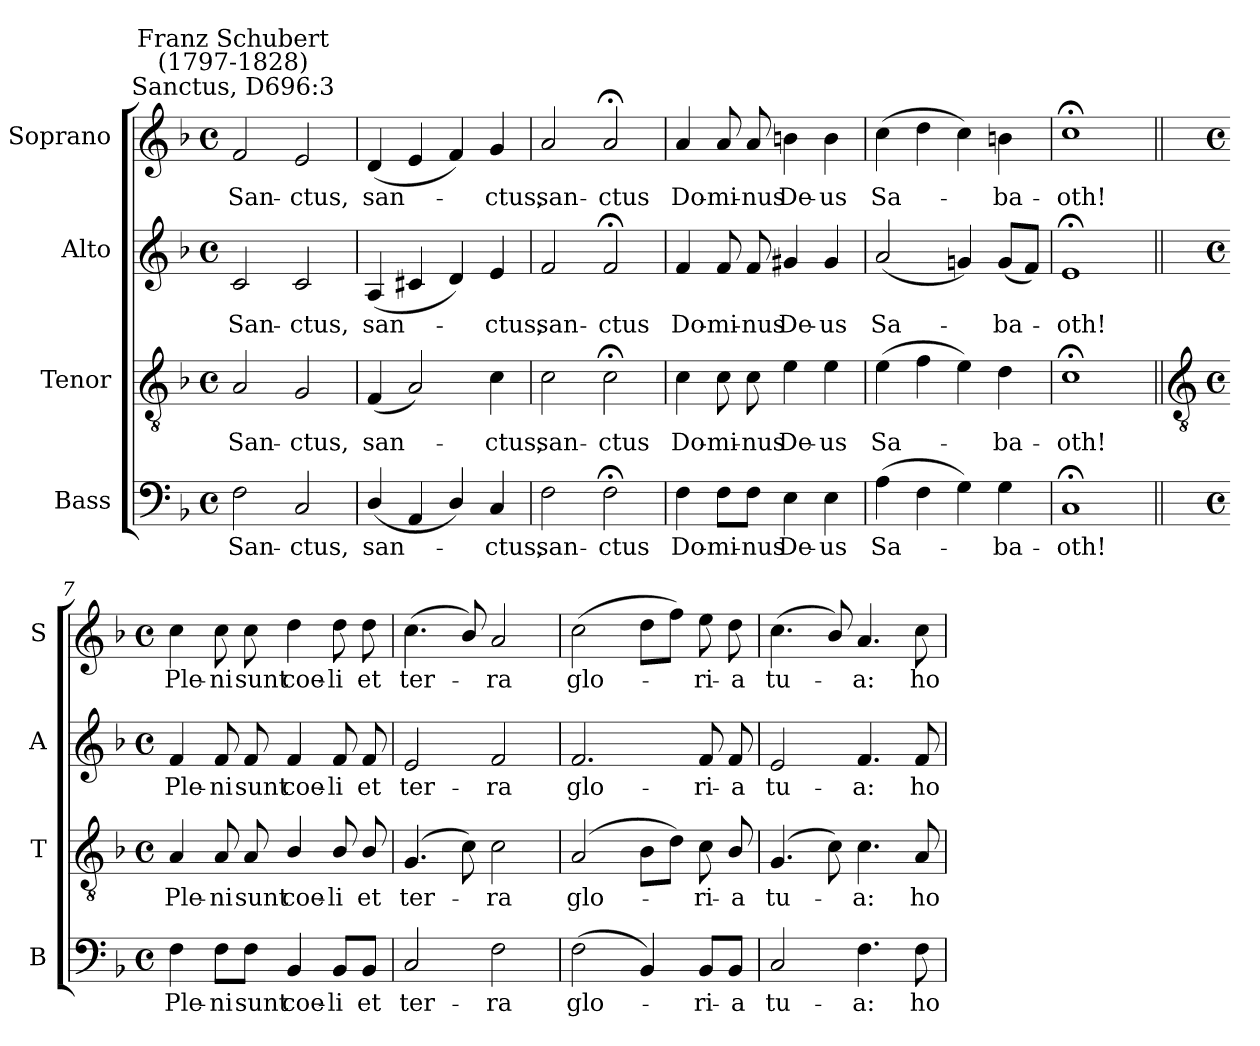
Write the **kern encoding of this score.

**kern	**text	**kern	**text	**kern	**text	**kern	**text
*part4	*part4	*part3	*part3	*part2	*part2	*part1	*part1
*staff4	*staff4	*staff3	*staff3	*staff2	*staff2	*staff1	*staff1
*I"Bass	*	*I"Tenor	*	*I"Alto	*	*I"Soprano	*
*I'B	*	*I'T	*	*I'A	*	*I'S	*
*clefF4	*	*clefGv2	*	*clefG2	*	*clefG2	*
*k[b-]	*	*k[b-]	*	*k[b-]	*	*k[b-]	*
*F:	*	*F:	*	*F:	*	*F:	*
*M4/4	*	*M4/4	*	*M4/4	*	*M4/4	*
*met(c)	*	*met(c)	*	*met(c)	*	*met(c)	*
=1	=1	=1	=1	=1	=1	=1	=1
!	!	!	!	!	!	!LO:TX:a:cj:t=Sanctus, D696&colon;3	!
!	!	!	!	!	!	!LO:TX:a:cj:t=Franz Schubert\n(1797-1828)	!
!	!LO:LY:b	!	!LO:LY:b	!	!LO:LY:b	!	!LO:LY:b
2F	San-	2A	San-	2c	San-	2f	San-
!	!LO:LY:b	!	!LO:LY:b	!	!LO:LY:b	!	!LO:LY:b
2C	-ctus,	2G	-ctus,	2c	-ctus,	2e	-ctus,
=2	=2	=2	=2	=2	=2	=2	=2
!	!LO:LY:b	!	!LO:LY:b	!	!LO:LY:b	!	!LO:LY:b
(<4D/	san-	(<4F	san-	(<4A	san-	(<4d	san-
4AA	.	2A)	.	4c#X	.	4e	.
4D/)	.	.	.	4d)	.	4f)	.
!	!LO:LY:b	!	!LO:LY:b	!	!LO:LY:b	!	!LO:LY:b
4C	ctus,	4c	ctus,	4e	ctus,	4g	ctus,
=3	=3	=3	=3	=3	=3	=3	=3
!	!LO:LY:b	!	!LO:LY:b	!	!LO:LY:b	!	!LO:LY:b
2F	san-	2c	san-	2f	san-	2a	san-
!	!LO:LY:b	!	!LO:LY:b	!	!LO:LY:b	!	!LO:LY:b
2F;<	-ctus	2c;<	-ctus	2f;<	-ctus	2a;<	-ctus
=4	=4	=4	=4	=4	=4	=4	=4
!	!LO:LY:b	!	!LO:LY:b	!	!LO:LY:b	!	!LO:LY:b
4F	Do-	4c	Do-	4f	Do-	4a	Do-
!	!LO:LY:b	!	!LO:LY:b	!	!LO:LY:b	!	!LO:LY:b
8F\L	-mi-	8c	-mi-	8f	-mi-	8a	-mi-
!	!LO:LY:b	!	!LO:LY:b	!	!LO:LY:b	!	!LO:LY:b
8F\J	-nus	8c	-nus	8f	-nus	8a	-nus
!	!LO:LY:b	!	!LO:LY:b	!	!LO:LY:b	!	!LO:LY:b
4E	De-	4e	De-	4g#X	De-	4bn	De-
!	!LO:LY:b	!	!LO:LY:b	!	!LO:LY:b	!	!LO:LY:b
4E	-us	4e	-us	4g#	-us	4b	-us
=5	=5	=5	=5	=5	=5	=5	=5
!	!LO:LY:b	!	!LO:LY:b	!	!LO:LY:b	!	!LO:LY:b
(>4A	Sa-	(>4e	Sa-	(<2a	Sa-	(>4cc	Sa-
4F	.	4f	.	.	.	4dd	.
4G)	.	4e)	.	4gn)	.	4cc)	.
!	!LO:LY:b	!	!LO:LY:b	!	!LO:LY:b	!	!LO:LY:b
4G	ba-	4d	ba-	(<8gL	ba-	4bn	ba-
.	.	.	.	8fJ)	.	.	.
=6	=6	=6	=6	=6	=6	=6	=6
!	!LO:LY:b	!	!LO:LY:b	!	!LO:LY:b	!	!LO:LY:b
1C;<	-oth!	1c;<	-oth!	1e;<	oth!	1cc;<	-oth!
!!LO:LB:g=z
=7||	=7||	=7||	=7||	=7||	=7||	=7||	=7||
*	*	*clefGv2	*	*	*	*	*
*M4/4	*	*M4/4	*	*M4/4	*	*M4/4	*
*met(c)	*	*met(c)	*	*met(c)	*	*met(c)	*
!	!LO:LY:b	!	!LO:LY:b	!	!LO:LY:b	!	!LO:LY:b
4F	Ple-	4A	Ple-	4f	Ple-	4cc	Ple-
!	!LO:LY:b	!	!LO:LY:b	!	!LO:LY:b	!	!LO:LY:b
8F\L	-ni	8A	-ni	8f	-ni	8cc	-ni
!	!LO:LY:b	!	!LO:LY:b	!	!LO:LY:b	!	!LO:LY:b
8F\J	sunt	8A	sunt	8f	sunt	8cc	sunt
!	!LO:LY:b	!	!LO:LY:b	!	!LO:LY:b	!	!LO:LY:b
4BB-	coe-	4B-/	coe-	4f	coe-	4dd	coe-
!	!LO:LY:b	!	!LO:LY:b	!	!LO:LY:b	!	!LO:LY:b
8BB-/L	-li	8B-/	-li	8f	-li	8dd	-li
!	!LO:LY:b	!	!LO:LY:b	!	!LO:LY:b	!	!LO:LY:b
8BB-/J	et	8B-/	et	8f	et	8dd	et
=8	=8	=8	=8	=8	=8	=8	=8
!	!LO:LY:b	!	!LO:LY:b	!	!LO:LY:b	!	!LO:LY:b
2C	ter-	(<4.G	ter-	2e	ter-	(<4.cc	ter-
.	.	8c)	.	.	.	8b-/)	.
!	!LO:LY:b	!	!LO:LY:b	!	!LO:LY:b	!	!LO:LY:b
2F	-ra	2c	ra	2f	-ra	2a	ra
=9	=9	=9	=9	=9	=9	=9	=9
!	!LO:LY:b	!	!LO:LY:b	!	!LO:LY:b	!	!LO:LY:b
(<2F	glo-	(>2A	glo-	2.f	glo-	(>2cc	glo-
4BB-)	.	8B-L	.	.	.	8ddL	.
.	.	8dJ)	.	.	.	8ffJ)	.
!	!LO:LY:b	!	!LO:LY:b	!	!LO:LY:b	!	!LO:LY:b
8BB-/L	ri-	8c	ri-	8f	-ri-	8ee	ri-
!	!LO:LY:b	!	!LO:LY:b	!	!LO:LY:b	!	!LO:LY:b
8BB-/J	-a	8B-/	-a	8f	-a	8dd	-a
=10	=10	=10	=10	=10	=10	=10	=10
!	!LO:LY:b	!	!LO:LY:b	!	!LO:LY:b	!	!LO:LY:b
2C	tu-	(<4.G	tu-	2e	tu-	(<4.cc	tu-
.	.	8c)	.	.	.	8b-/)	.
!	!LO:LY:b	!	!LO:LY:b	!	!LO:LY:b	!	!LO:LY:b
4.F	-a:	4.c	a:	4.f	-a:	4.a	a:
!	!LO:LY:b	!	!LO:LY:b	!	!LO:LY:b	!	!LO:LY:b
8F	ho-	8A	ho-	8f	ho-	8cc	ho-
=	=	=	=	=	=	=	=
*-	*-	*-	*-	*-	*-	*-	*-
